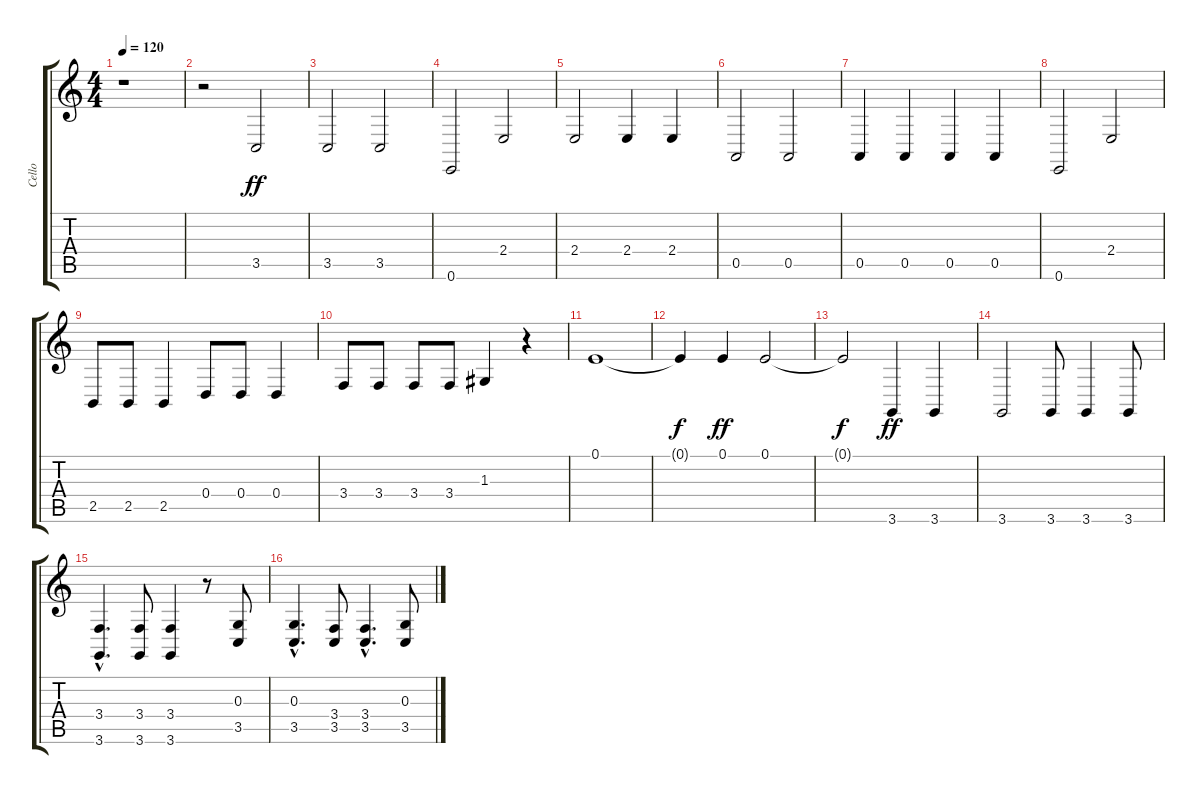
\track ("Cello" "Cello") {instrument cello}
\staff {score tabs}
\tuning (E4 B3 G3 D3 A2 E2) {hide}
\ts (4 4)
\tempo 120
\clef g2
\ks c
r.1{dy ff} |
r.2 3.5.2 |
3.5.2 3.5.2 |
0.6.2 2.4.2 |
2.4.2 2.4.4 2.4.4 |
0.5.2 0.5.2 |
0.5.4 0.5.4 0.5.4 0.5.4 |
0.6.2 2.4.2 |
2.5.8 2.5.8 2.5.4 0.4.8 0.4.8 0.4.4 |
3.4.8 3.4.8 3.4.8 3.4.8 1.3.4 r.4 |
0.1.1 |
0.1{t}.4{dy f} 0.1.4{dy ff} 0.1.2 |
0.1{t}.2{dy f} 3.6.4{dy ff} 3.6.4 |
3.6.2 3.6.8 3.6.4 3.6.8 |
(3.4{hac} 3.6{hac}).4{d} (3.4 3.6).8 (3.4 3.6).4 r.8 (0.3 3.5).8 |
(0.3{hac} 3.5{hac}).4{d} (3.4 3.5).8 (3.4{hac} 3.5{hac}).4{d} (0.3 3.5).8
